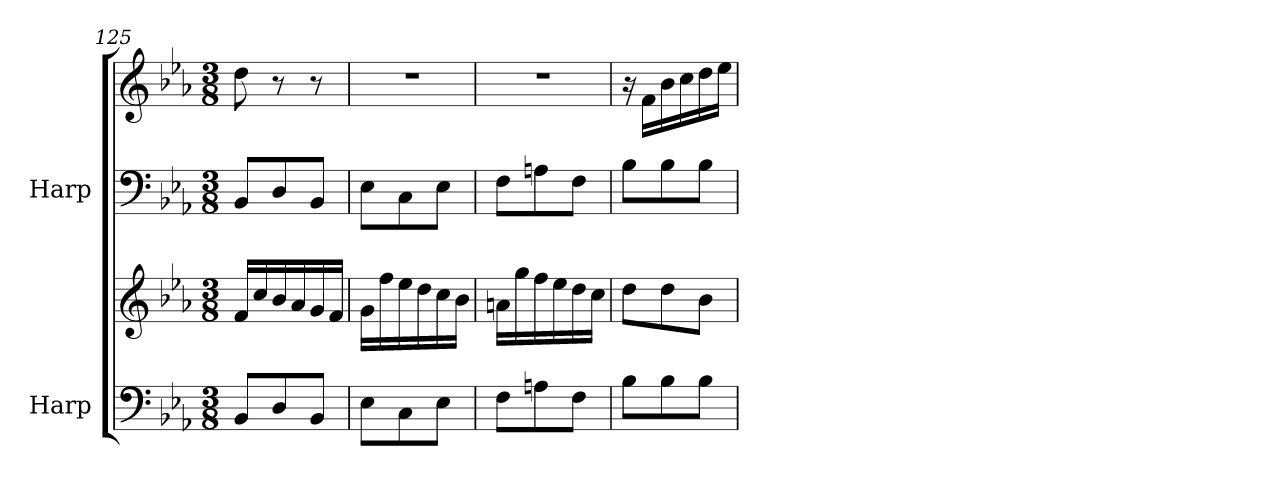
**kern	**kern	**kern	**kern
*part2	*part2	*part1	*part1
*staff4	*staff3	*staff2	*staff1
*I"Harp	*	*I"Harp	*
*I'Hp	*	*I'Hp	*
*clefF4	*clefG2	*clefF4	*clefG2
*k[b-e-a-]	*k[b-e-a-]	*k[b-e-a-]	*k[b-e-a-]
*M3/8	*M3/8	*M3/8	*M3/8
=125	=125	=125	=125
8BB-/L	16f/LL	8BB-/L	8dd\
.	16cc/	.	.
8D/	16b-/	8D/	8r
.	16a-/	.	.
8BB-/J	16g/	8BB-/J	8r
.	16f/JJ	.	.
=126	=126	=126	=126
8E-\L	16g\LL	8E-\L	4.r
.	16ff\	.	.
8C\	16ee-\	8C\	.
.	16dd\	.	.
8E-\J	16cc\	8E-\J	.
.	16b-\JJ	.	.
!!LO:PB:g=z
=127	=127	=127	=127
8F\L	16an\LL	8F\L	4.r
.	16gg\	.	.
8An\	16ff\	8An\	.
.	16ee-\	.	.
8F\J	16dd\	8F\J	.
.	16cc\JJ	.	.
=128	=128	=128	=128
8B-\L	8dd\L	8B-\L	16r
.	.	.	16f\LL
8B-\	8dd\	8B-\	16b-\
.	.	.	16cc\
8B-\J	8b-\J	8B-\J	16dd\
.	.	.	16ee-\JJ
=	=	=	=
*-	*-	*-	*-
